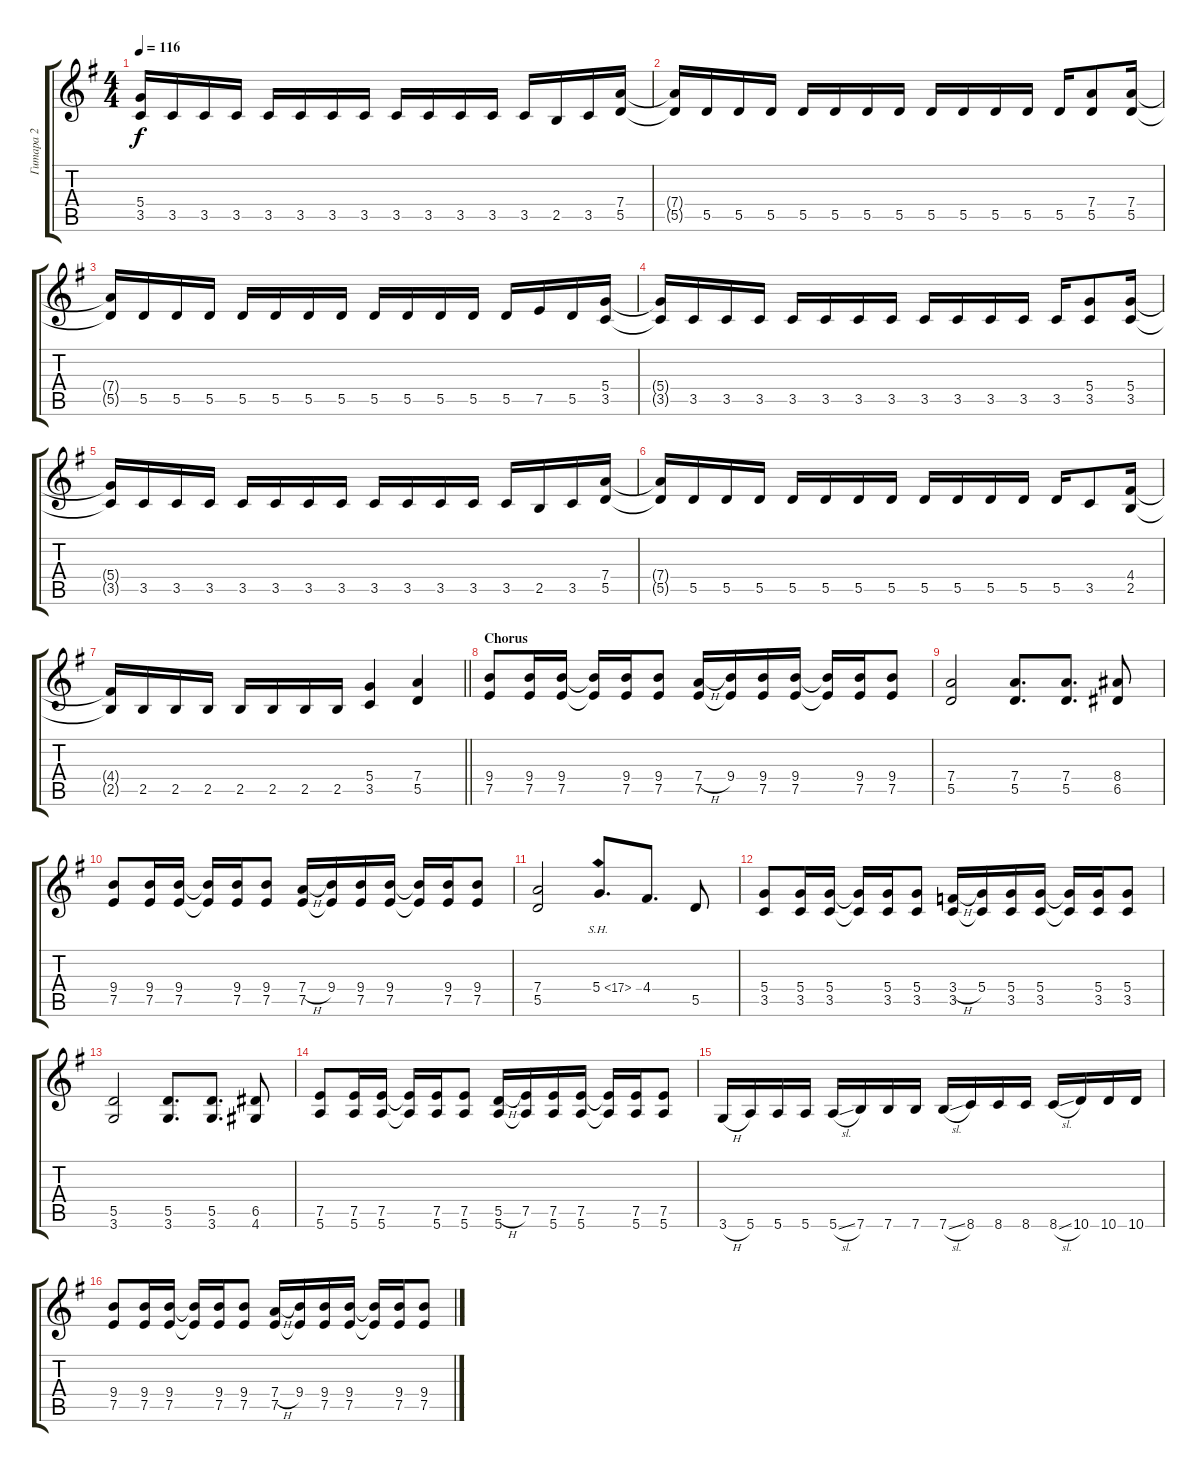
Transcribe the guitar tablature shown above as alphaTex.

\track ("Гитара 2" "Гитара 2") {instrument distortionguitar}
\staff {score tabs}
\tuning (E4 B3 G3 D3 A2 E2) {hide}
\ts (4 4)
\tempo 116
\clef g2
\ks eminor
(5.4{t} 3.5{t}).16{dy f} 3.5.16 3.5.16 3.5.16 3.5.16 3.5.16 3.5.16 3.5.16 3.5.16 3.5.16 3.5.16 3.5.16 3.5.16 2.5.16 3.5.16 (7.4 5.5).16 |
(7.4{t} 5.5{t}).16 5.5.16 5.5.16 5.5.16 5.5.16 5.5.16 5.5.16 5.5.16 5.5.16 5.5.16 5.5.16 5.5.16 5.5.16 (7.4 5.5).8 (7.4 5.5).16 |
(7.4{t} 5.5{t}).16 5.5.16 5.5.16 5.5.16 5.5.16 5.5.16 5.5.16 5.5.16 5.5.16 5.5.16 5.5.16 5.5.16 5.5.16 7.5.16 5.5.16 (5.4 3.5).16 |
(5.4{t} 3.5{t}).16 3.5.16 3.5.16 3.5.16 3.5.16 3.5.16 3.5.16 3.5.16 3.5.16 3.5.16 3.5.16 3.5.16 3.5.16 (5.4 3.5).8 (5.4 3.5).16 |
(5.4{t} 3.5{t}).16 3.5.16 3.5.16 3.5.16 3.5.16 3.5.16 3.5.16 3.5.16 3.5.16 3.5.16 3.5.16 3.5.16 3.5.16 2.5.16 3.5.16 (7.4 5.5).16 |
(7.4{t} 5.5{t}).16 5.5.16 5.5.16 5.5.16 5.5.16 5.5.16 5.5.16 5.5.16 5.5.16 5.5.16 5.5.16 5.5.16 5.5.16 3.5.8 (4.4 2.5).16 |
\barLineRight lightlight
(4.4{t} 2.5{t}).16 2.5.16 2.5.16 2.5.16 2.5.16 2.5.16 2.5.16 2.5.16 (5.4 3.5).4 (7.4 5.5).4 |
\section ("" "Chorus")
(9.4 7.5).8 (9.4 7.5).16 (9.4 7.5).16 (9.4{t} 7.5{t}).16 (9.4 7.5).16 (9.4 7.5).8 (7.4{h} 7.5).16 (9.4 7.5{t}).16 (9.4 7.5).16 (9.4 7.5).16 (9.4{t} 7.5{t}).16 (9.4 7.5).16 (9.4 7.5).8 |
(7.4 5.5).2 (7.4 5.5).8{d} (7.4 5.5).8{d} (8.4 6.5).8 |
(9.4 7.5).8 (9.4 7.5).16 (9.4 7.5).16 (9.4{t} 7.5{t}).16 (9.4 7.5).16 (9.4 7.5).8 (7.4{h} 7.5).16 (9.4 7.5{t}).16 (9.4 7.5).16 (9.4 7.5).16 (9.4{t} 7.5{t}).16 (9.4 7.5).16 (9.4 7.5).8 |
(7.4 5.5).2 5.4{sh 12}.8{d} 4.4.8{d} 5.5.8 |
(5.4 3.5).8 (5.4 3.5).16 (5.4 3.5).16 (5.4{t} 3.5{t}).16 (5.4 3.5).16 (5.4 3.5).8 (3.4{h} 3.5).16 (5.4 3.5{t}).16 (5.4 3.5).16 (5.4 3.5).16 (5.4{t} 3.5{t}).16 (5.4 3.5).16 (5.4 3.5).8 |
(5.5 3.6).2 (5.5 3.6).8{d} (5.5 3.6).8{d} (6.5 4.6).8 |
(7.5 5.6).8 (7.5 5.6).16 (7.5 5.6).16 (7.5{t} 5.6{t}).16 (7.5 5.6).16 (7.5 5.6).8 (5.5{h} 5.6).16 (7.5 5.6{t}).16 (7.5 5.6).16 (7.5 5.6).16 (7.5{t} 5.6{t}).16 (7.5 5.6).16 (7.5 5.6).8 |
3.6{h}.16 5.6.16 5.6.16 5.6.16 5.6{sl}.16 7.6.16 7.6.16 7.6.16 7.6{sl}.16 8.6.16 8.6.16 8.6.16 8.6{sl}.16 10.6.16 10.6.16 10.6.16 |
(9.4 7.5).8 (9.4 7.5).16 (9.4 7.5).16 (9.4{t} 7.5{t}).16 (9.4 7.5).16 (9.4 7.5).8 (7.4{h} 7.5).16 (9.4 7.5{t}).16 (9.4 7.5).16 (9.4 7.5).16 (9.4{t} 7.5{t}).16 (9.4 7.5).16 (9.4 7.5).8
